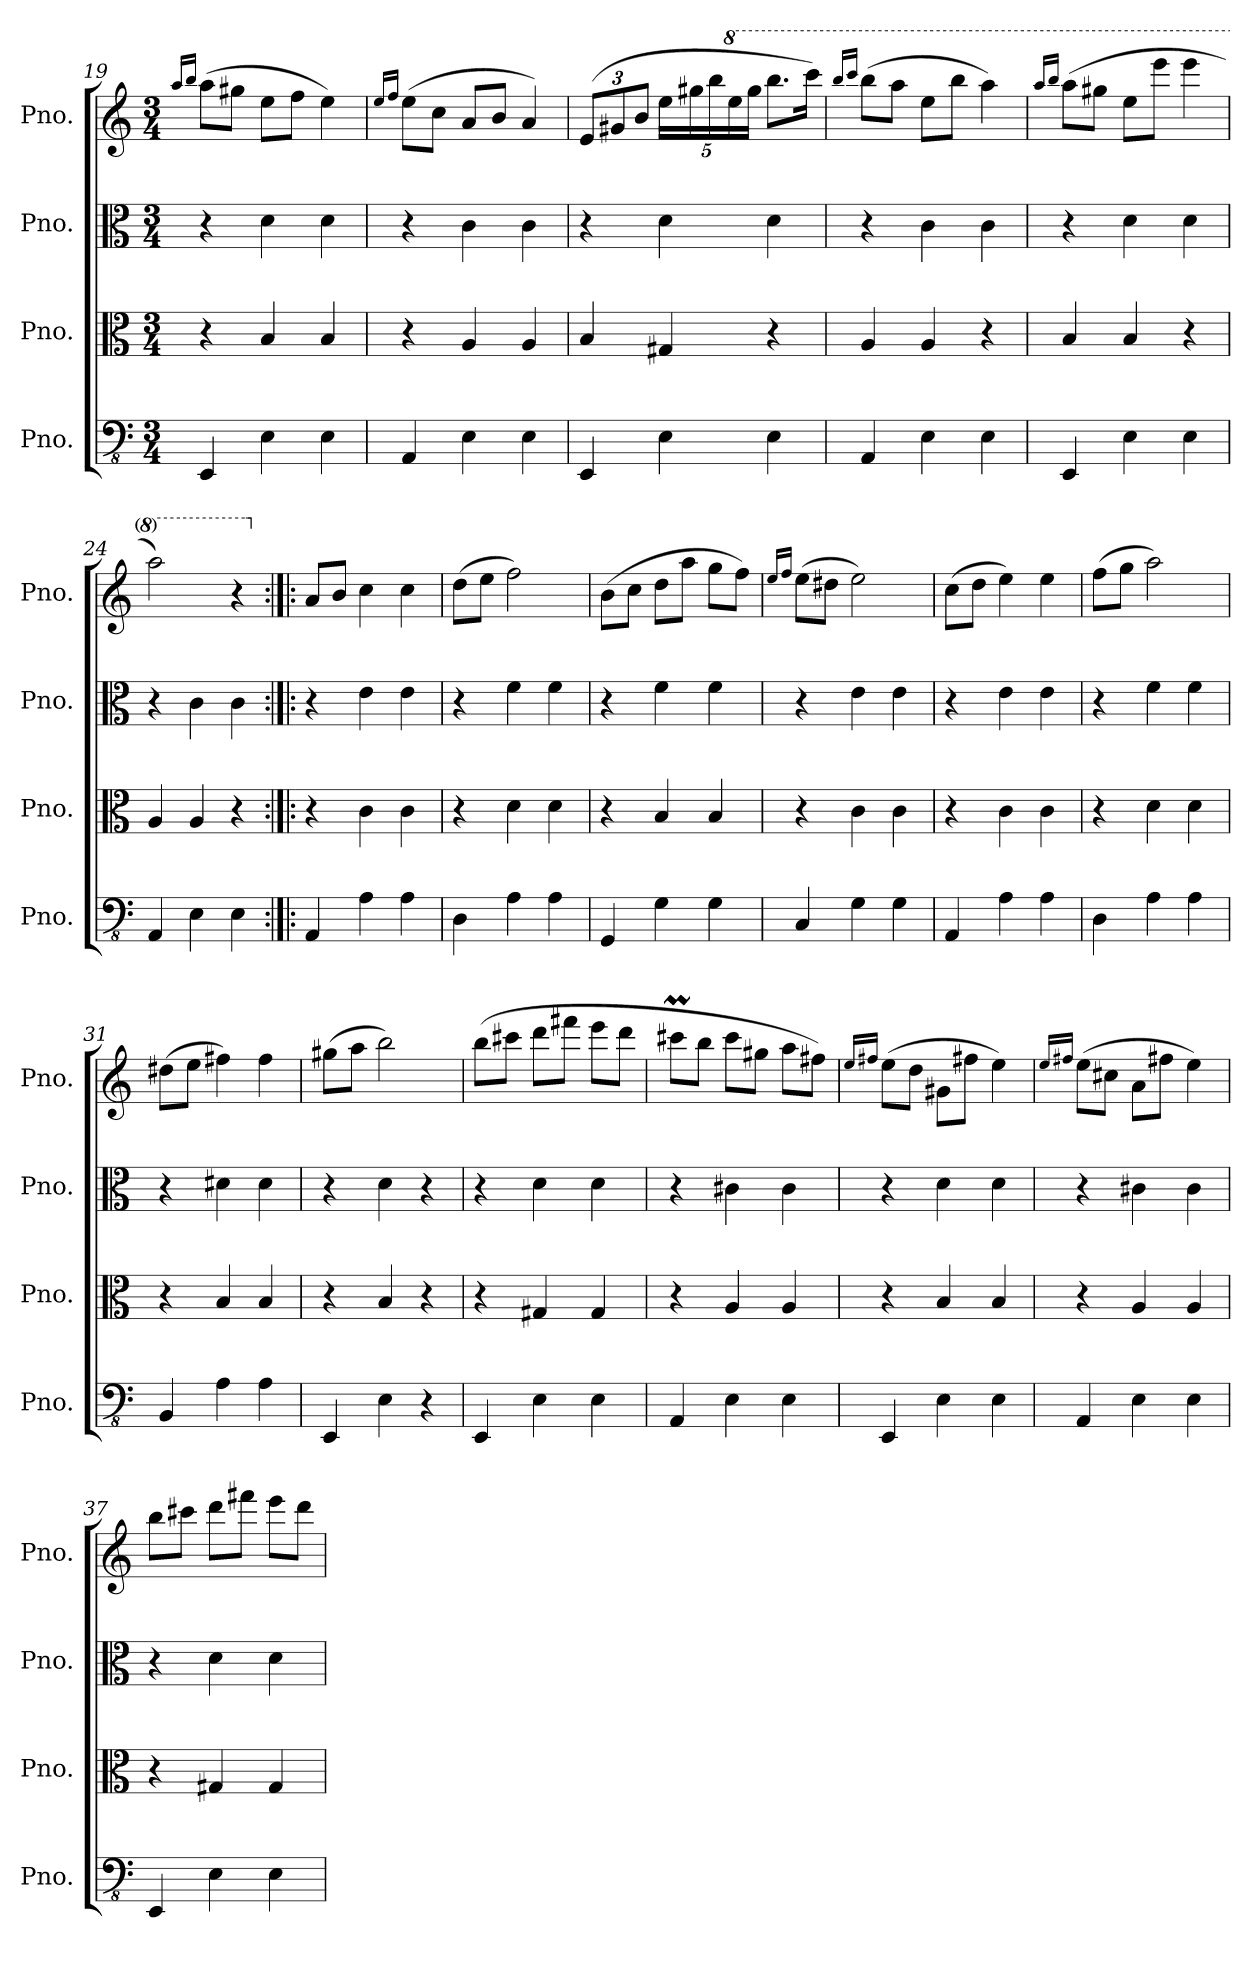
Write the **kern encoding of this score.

**kern	**kern	**kern	**kern
*part4	*part3	*part2	*part1
*staff4	*staff3	*staff2	*staff1
*I"Pno.	*I"Pno.	*I"Pno.	*I"Pno.
*I'Pno.	*I'Pno.	*I'Pno.	*I'Pno.
!!LO:LB:g=z
*clefFv4	*clefC3	*clefC3	*clefG2
*k[]	*k[]	*k[]	*k[]
*M3/4	*M3/4	*M3/4	*M3/4
=19	=19	=19	=19
.	.	.	16qaa/LL
.	.	.	16qbb/JJ
4EEE/	4r	4r	(8aa\L
.	.	.	8gg#X\J
4EE\	4B/	4d\	8ee\L
.	.	.	8ff\J
4EE\	4B/	4d\	4ee\)
=20	=20	=20	=20
.	.	.	16qee/LL
.	.	.	16qff/JJ
4AAA/	4r	4r	(8ee\L
.	.	.	8cc\J
4EE\	4A/	4c\	8a/L
.	.	.	8b/J
4EE\	4A/	4c\	4a/)
=21	=21	=21	=21
*	*	*	*Xbrackettup
4EEE/	4B/	4r	(12e/L
.	.	.	12g#X/
.	.	.	12b/J
4EE\	4G#X/	4d\	20ee\LL
.	.	.	20gg#X\
.	.	.	20bb\
*	*	*	*8va
.	.	.	20eee\
.	.	.	20ggg#\JJ
4EE\	4r	4d\	8.bbb\L
.	.	.	16cccc\Jk)
=22	=22	=22	=22
.	.	.	16qbbb/LL
.	.	.	16qcccc/JJ
4AAA/	4A/	4r	(8bbb\L
.	.	.	8aaa\J
4EE\	4A/	4c\	8eee\L
.	.	.	8bbb\J
4EE\	4r	4c\	4aaa\)
!!LO:LB:g=z
=23	=23	=23	=23
.	.	.	16qaaa/LL
.	.	.	16qbbb/JJ
4EEE/	4B/	4r	(8aaa\L
.	.	.	8ggg#X\J
4EE\	4B/	4d\	8eee\L
.	.	.	8eeee\J
4EE\	4r	4d\	4eeee\
=24	=24	=24	=24
4AAA/	4A/	4r	2aaa\)
4EE\	4A/	4c\	.
4EE\	4r	4c\	4r
=25:|!|:	=25:|!|:	=25:|!|:	=25:|!|:
*	*	*	*X8va
4AAA/	4r	4r	8a/L
.	.	.	8b/J
4AA\	4c\	4e\	4cc\
4AA\	4c\	4e\	4cc\
=26	=26	=26	=26
4DD\	4r	4r	(8dd\L
.	.	.	8ee\J
4AA\	4d\	4f\	2ff\)
4AA\	4d\	4f\	.
=27	=27	=27	=27
4GGG/	4r	4r	(8b\L
.	.	.	8cc\J
4GG\	4B/	4f\	8dd\L
.	.	.	8aa\J
4GG\	4B/	4f\	8gg\L
.	.	.	8ff\J)
=28	=28	=28	=28
.	.	.	16qee/LL
.	.	.	16qff/JJ
4CC/	4r	4r	(8ee\L
.	.	.	8dd#X\J
4GG\	4c\	4e\	2ee\)
4GG\	4c\	4e\	.
!!LO:PB:g=z
=29	=29	=29	=29
4AAA/	4r	4r	(8cc\L
.	.	.	8dd\J
4AA\	4c\	4e\	4ee\)
4AA\	4c\	4e\	4ee\
=30	=30	=30	=30
4DD\	4r	4r	(8ff\L
.	.	.	8gg\J
4AA\	4d\	4f\	2aa\)
4AA\	4d\	4f\	.
=31	=31	=31	=31
4BBB/	4r	4r	(8dd#X\L
.	.	.	8ee\J
4AA\	4B/	4d#X\	4ff#X\)
4AA\	4B/	4d#\	4ff#\
=32	=32	=32	=32
4EEE/	4r	4r	(8gg#X\L
.	.	.	8aa\J
4EE\	4B/	4d\	2bb\)
4r	4r	4r	.
=33	=33	=33	=33
4EEE/	4r	4r	(8bb\L
.	.	.	8ccc#X\J
4EE\	4G#X/	4d\	8ddd\L
.	.	.	8fff#X\J
4EE\	4G#/	4d\	8eee\L
.	.	.	8ddd\J
=34	=34	=34	=34
4AAA/	4r	4r	8ccc#Xm\L
.	.	.	8bb\J
4EE\	4A/	4c#X\	8ccc#\L
.	.	.	8gg#X\J
4EE\	4A/	4c#\	8aa\L
.	.	.	8ff#X\J)
!!LO:LB:g=z
=35	=35	=35	=35
.	.	.	16qee/LL
.	.	.	16qff#X/JJ
4EEE/	4r	4r	(8ee\L
.	.	.	8dd\J
4EE\	4B/	4d\	8g#X\L
.	.	.	8ff#X\J
4EE\	4B/	4d\	4ee\)
=36	=36	=36	=36
.	.	.	16qee/LL
.	.	.	16qff#X/JJ
4AAA/	4r	4r	(8ee\L
.	.	.	8cc#X\J
4EE\	4A/	4c#X\	8a\L
.	.	.	8ff#X\J
4EE\	4A/	4c#\	4ee\)
=37	=37	=37	=37
4EEE/	4r	4r	8bb\L
.	.	.	8ccc#X\J
4EE\	4G#X/	4d\	8ddd\L
.	.	.	8fff#X\J
4EE\	4G#/	4d\	8eee\L
.	.	.	8ddd\J
=	=	=	=
*-	*-	*-	*-
